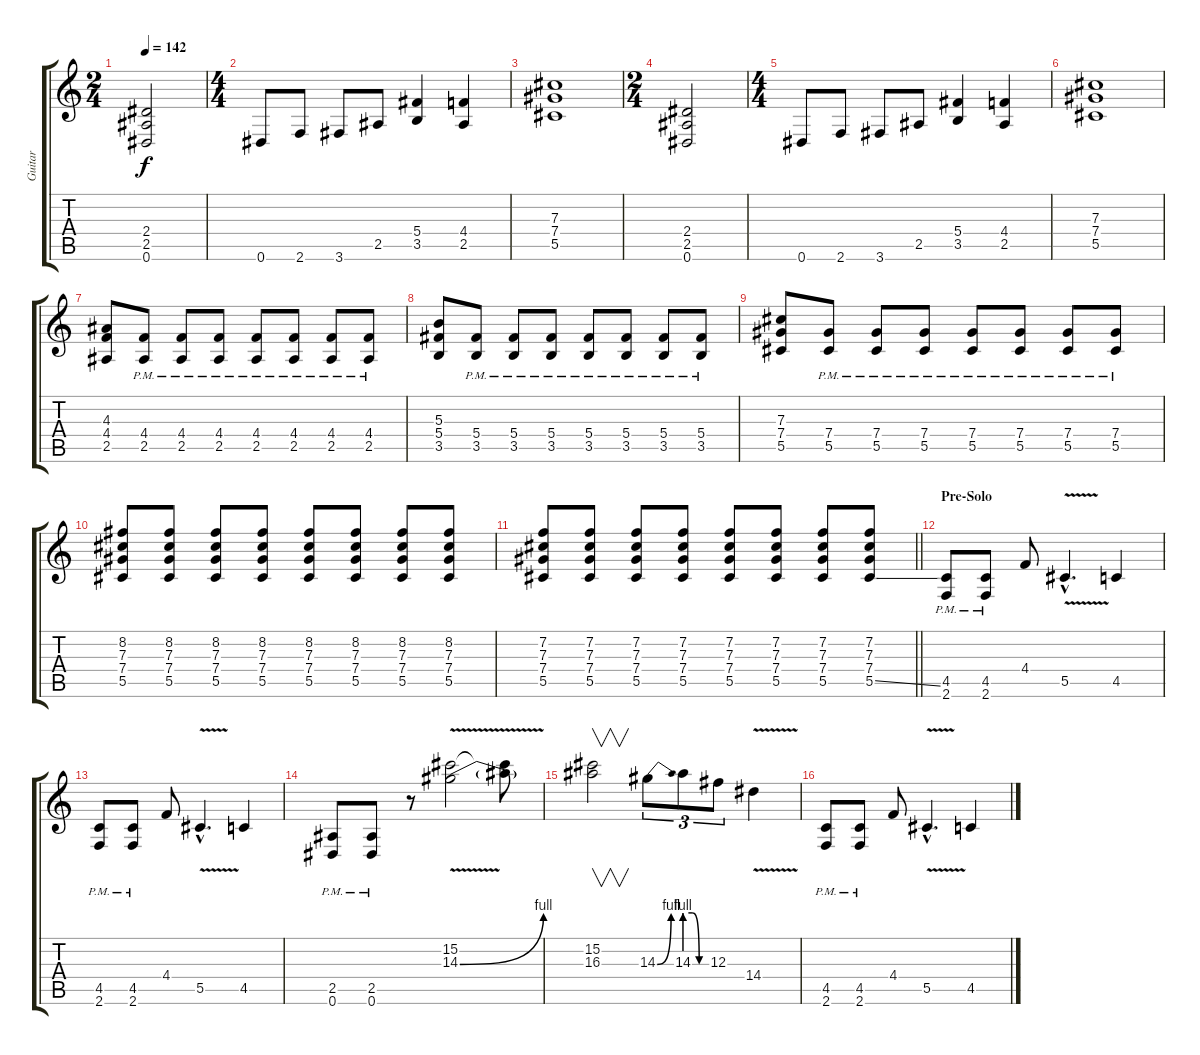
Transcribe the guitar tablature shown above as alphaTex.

\track ("Guitar" "Guitar") {instrument distortionguitar}
\staff {score tabs}
\tuning (Eb4 Bb3 Gb3 Db3 Ab2 Eb2) {hide}
\ts (2 4)
\tempo 142
\clef g2
\ks c
(2.4 2.5 0.6).2{dy f} |
\ts (4 4)
0.6.8 2.6.8 3.6.8 2.5.8 (5.4 3.5).4 (4.4 2.5).4 |
(7.3 7.4 5.5).1 |
\ts (2 4)
(2.4 2.5 0.6).2 |
\ts (4 4)
0.6.8 2.6.8 3.6.8 2.5.8 (5.4 3.5).4 (4.4 2.5).4 |
(7.3 7.4 5.5).1 |
(4.3 4.4 2.5).8 (4.4{pm} 2.5{pm}).8 (4.4{pm} 2.5{pm}).8 (4.4{pm} 2.5{pm}).8 (4.4{pm} 2.5{pm}).8 (4.4{pm} 2.5{pm}).8 (4.4{pm} 2.5{pm}).8 (4.4{pm} 2.5{pm}).8 |
(5.3 5.4 3.5).8 (5.4{pm} 3.5{pm}).8 (5.4{pm} 3.5{pm}).8 (5.4{pm} 3.5{pm}).8 (5.4{pm} 3.5{pm}).8 (5.4{pm} 3.5{pm}).8 (5.4{pm} 3.5{pm}).8 (5.4{pm} 3.5{pm}).8 |
(7.3 7.4 5.5).8 (7.4{pm} 5.5{pm}).8 (7.4{pm} 5.5{pm}).8 (7.4{pm} 5.5{pm}).8 (7.4{pm} 5.5{pm}).8 (7.4{pm} 5.5{pm}).8 (7.4{pm} 5.5{pm}).8 (7.4{pm} 5.5{pm}).8 |
(8.2 7.3 7.4 5.5).8 (8.2 7.3 7.4 5.5).8 (8.2 7.3 7.4 5.5).8 (8.2 7.3 7.4 5.5).8 (8.2 7.3 7.4 5.5).8 (8.2 7.3 7.4 5.5).8 (8.2 7.3 7.4 5.5).8 (8.2 7.3 7.4 5.5).8 |
\barLineRight lightlight
(7.2 7.3 7.4 5.5).8 (7.2 7.3 7.4 5.5).8 (7.2 7.3 7.4 5.5).8 (7.2 7.3 7.4 5.5).8 (7.2 7.3 7.4 5.5).8 (7.2 7.3 7.4 5.5).8 (7.2 7.3 7.4 5.5).8 (7.2 7.3 7.4 5.5{ss}).8 |
\section ("" "Pre-Solo")
(4.5{pm} 2.6{pm}).8 (4.5{pm} 2.6{pm}).8 4.4.8 5.5{v hac}.4{d} 4.5.4 |
(4.5{pm} 2.6{pm}).8 (4.5{pm} 2.6{pm}).8 4.4.8 5.5{v hac}.4{d} 4.5.4 |
(2.5{pm} 0.6{pm}).8 (2.5{pm} 0.6{pm}).8 r.8 (15.2 14.3{be (bend 0 0 60 4) v}).2 (15.2{t} 14.3{t}).8 |
(15.2 16.3).2{v} 14.3{be (bend 0 0 60 4)}.8{tu (3 2)} 14.3{be (custom 0 4 20 4 40 0 60 0)}.8{tu (3 2)} 12.3.8{tu (3 2)} 14.4{v}.4 |
(4.5{pm} 2.6{pm}).8 (4.5{pm} 2.6{pm}).8 4.4.8 5.5{v hac}.4{d} 4.5.4
